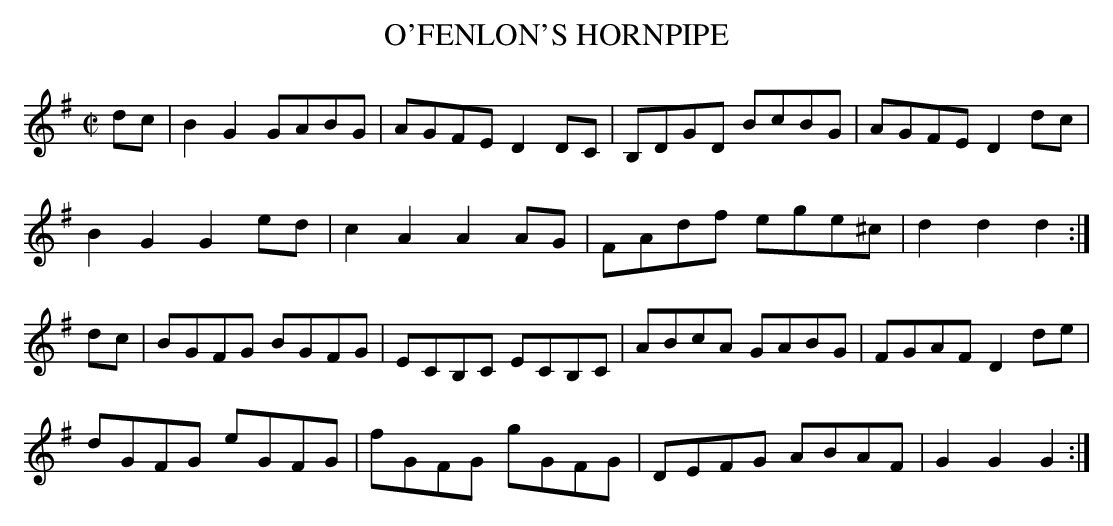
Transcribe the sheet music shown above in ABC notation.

X:1
T:O'FENLON'S HORNPIPE
M:C|
L:1/8
K:G % source key = Bb
dc|B2G2 GABG|AGFE D2DC|B,DGD BcBG|AGFE D2dc|
B2G2 G2ed|c2A2 A2AG|FAdf ege^c|d2d2d2:|
dc|BGFG BGFG|ECB,C ECB,C|ABcA GABG|FGAF D2de|
dGFG eGFG|fGFG gGFG|DEFG ABAF|G2G2G2:|
